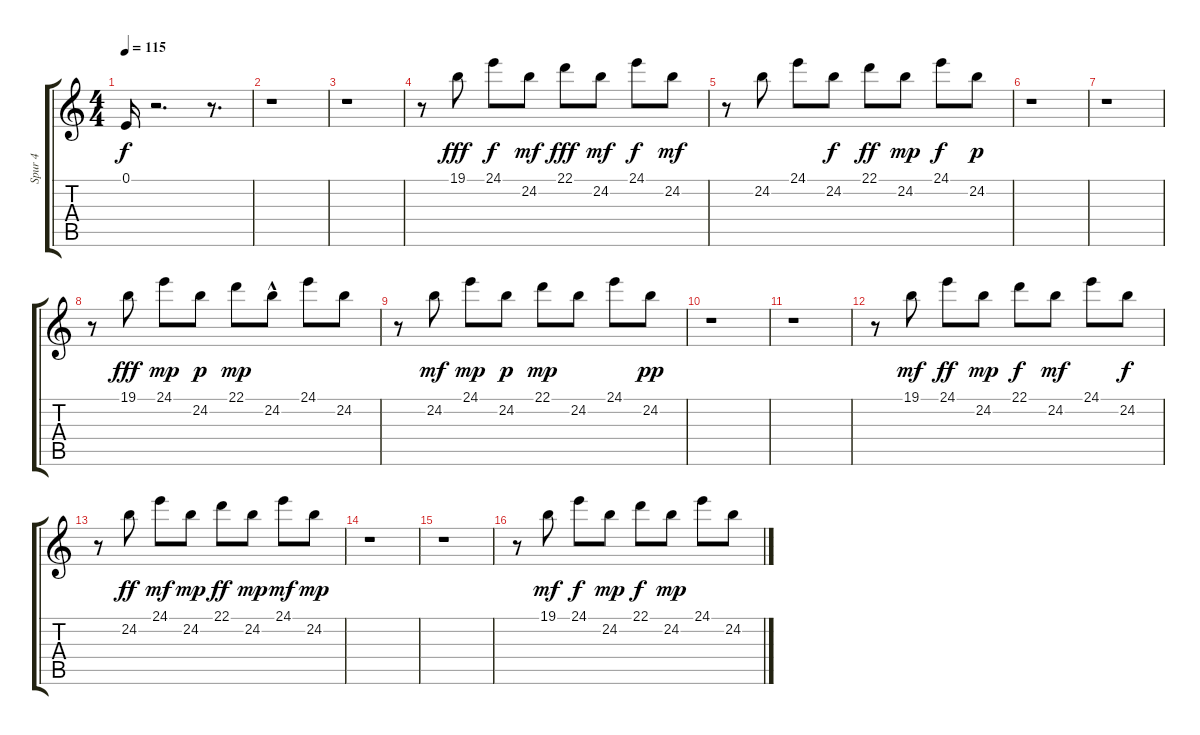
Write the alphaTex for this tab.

\track ("Spur 4" "Spur 4") {instrument drawbarorgan}
\staff {score tabs}
\tuning (E4 B3 G3 D3 A2 E2) {hide}
\ts (4 4)
\tempo 115
\clef g2
\ks c
0.1{t}.16{dy f} r.2{d} r.8{d} |
r.1 |
r.1 |
r.8 19.1.8{dy fff instrument overdrivenguitar} 24.1.8{dy f} 24.2.8{dy mf} 22.1.8{dy fff} 24.2.8{dy mf} 24.1.8{dy f} 24.2.8{dy mf} |
r.8 24.2.8 24.1.8 24.2.8{dy f} 22.1.8{dy ff} 24.2.8{dy mp} 24.1.8{dy f} 24.2.8{dy p} |
r.1 |
r.1 |
r.8 19.1.8{dy fff} 24.1.8{dy mp} 24.2.8{dy p} 22.1.8{dy mp} 24.2{hac}.8 24.1.8 24.2.8 |
r.8 24.2.8{dy mf} 24.1.8{dy mp} 24.2.8{dy p} 22.1.8{dy mp} 24.2.8 24.1.8 24.2.8{dy pp} |
r.1 |
r.1 |
r.8 19.1.8{dy mf} 24.1.8{dy ff} 24.2.8{dy mp} 22.1.8{dy f} 24.2.8{dy mf} 24.1.8 24.2.8{dy f} |
r.8 24.2.8{dy ff} 24.1.8{dy mf} 24.2.8{dy mp} 22.1.8{dy ff} 24.2.8{dy mp} 24.1.8{dy mf} 24.2.8{dy mp} |
r.1 |
r.1 |
r.8 19.1.8{dy mf} 24.1.8{dy f} 24.2.8{dy mp} 22.1.8{dy f} 24.2.8{dy mp} 24.1.8 24.2.8
